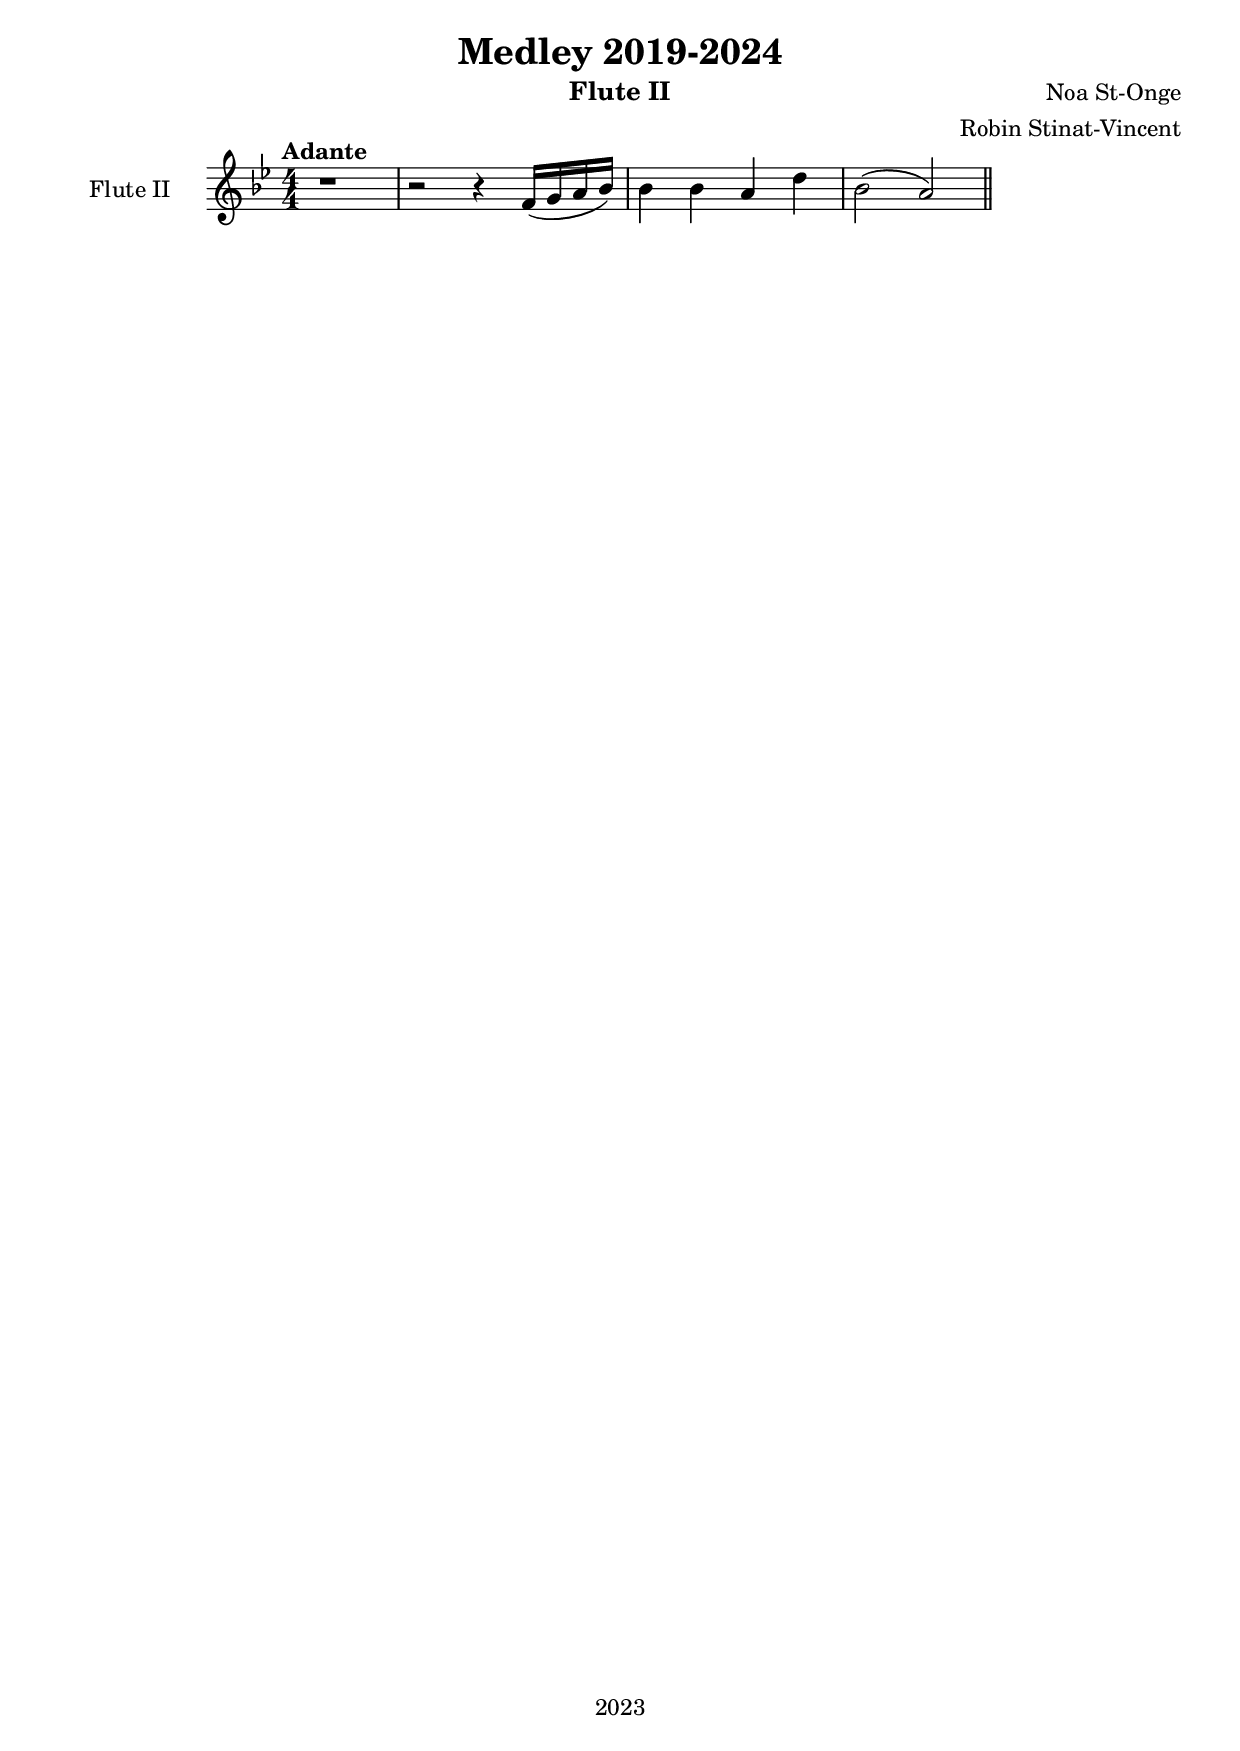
divisiSnippet = \finger \markup \text "div."

trepak = {
  \section
  \sectionLabel \markup \italic \tiny "Russian Dance (Trepak)"
  \tempo "Allegro vivace" 4 = 144
  \time 2/4
}


\version "2.24.2"

fluteII_COTNT = \relative c' {
  r1
  r2 r4 f16 (g16 a16 bes16)
  bes4 bes4 a4 d4
  bes2 (a2)
}

scoreAFluteII = \relative c'' {
  \key bes \major
  \numericTimeSignature
  \time 4/4
  \tempo "Adante"
  \fluteII_COTNT

  \section
}

scoreAFluteIIPart = \new Staff \with {
  instrumentName = "Flute II"
  shortInstrumentName = "Fl. II"
  midiInstrument = "flute"
} \scoreAFluteII

\book {
  \bookOutputName "Flute II"
  \header {
    title = "Medley 2019-2024"
    composer = "Noa St-Onge"
    arranger = "Robin Stinat-Vincent"
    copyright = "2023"
    instrument = "Flute II"
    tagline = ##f
  }
  \score {
    <<
      \scoreAFluteIIPart
    >>
    \layout {
      indent = 25
      short-indent = 20
    }

    \midi {
      \tempo 4=92
    }
  }
}